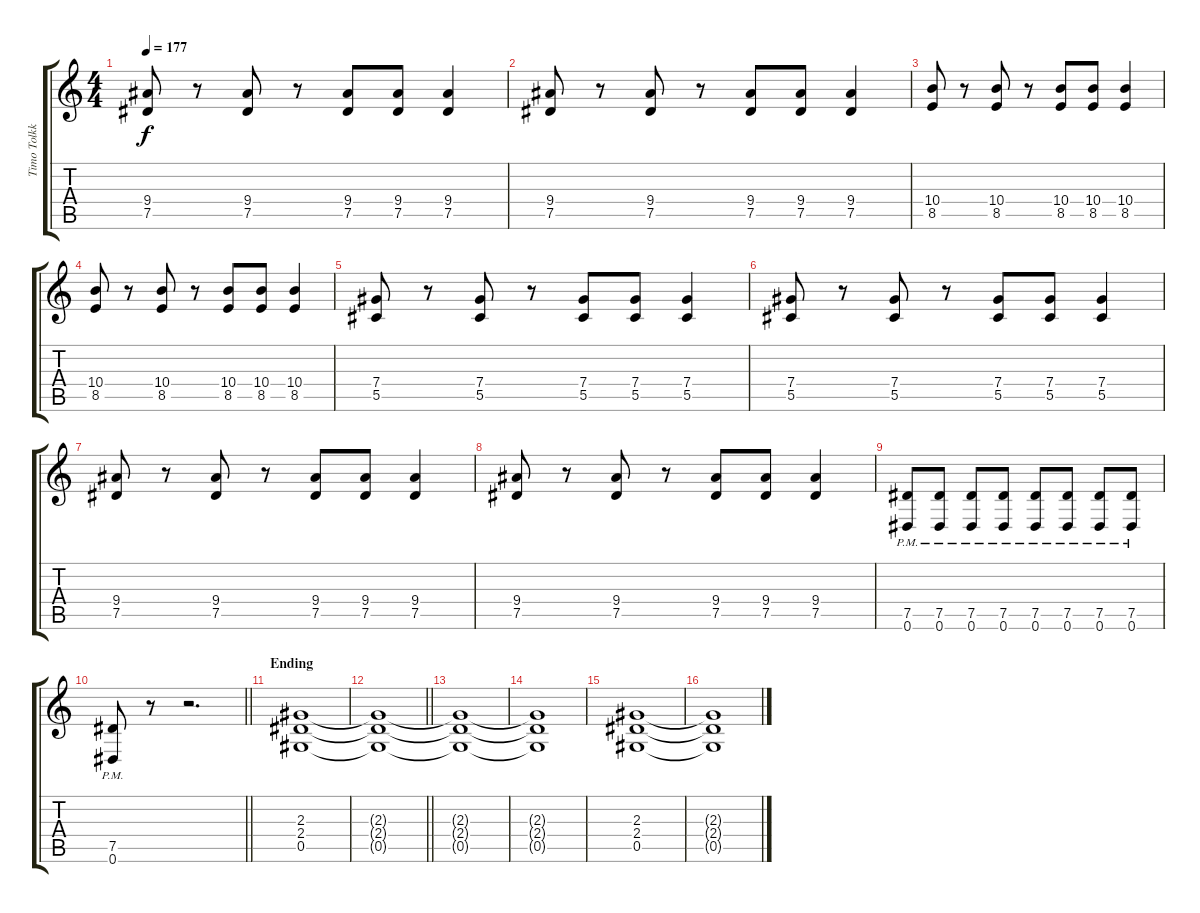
\track ("Timo Tolkki 2" "Timo Tolkk") {instrument distortionguitar}
\staff {score tabs}
\tuning (Eb4 Bb3 Gb3 Db3 Ab2 Eb2) {hide}
\ts (4 4)
\tempo 177
\clef g2
\ks c
(9.4 7.5).8{dy f} r.8 (9.4 7.5).8 r.8 (9.4 7.5).8 (9.4 7.5).8 (9.4 7.5).4 |
(9.4 7.5).8 r.8 (9.4 7.5).8 r.8 (9.4 7.5).8 (9.4 7.5).8 (9.4 7.5).4 |
(10.4 8.5).8 r.8 (10.4 8.5).8 r.8 (10.4 8.5).8 (10.4 8.5).8 (10.4 8.5).4 |
(10.4 8.5).8 r.8 (10.4 8.5).8 r.8 (10.4 8.5).8 (10.4 8.5).8 (10.4 8.5).4 |
(7.4 5.5).8 r.8 (7.4 5.5).8 r.8 (7.4 5.5).8 (7.4 5.5).8 (7.4 5.5).4 |
(7.4 5.5).8 r.8 (7.4 5.5).8 r.8 (7.4 5.5).8 (7.4 5.5).8 (7.4 5.5).4 |
(9.4 7.5).8 r.8 (9.4 7.5).8 r.8 (9.4 7.5).8 (9.4 7.5).8 (9.4 7.5).4 |
(9.4 7.5).8 r.8 (9.4 7.5).8 r.8 (9.4 7.5).8 (9.4 7.5).8 (9.4 7.5).4 |
(7.5{pm} 0.6{pm}).8 (7.5{pm} 0.6{pm}).8 (7.5{pm} 0.6{pm}).8 (7.5{pm} 0.6{pm}).8 (7.5{pm} 0.6{pm}).8 (7.5{pm} 0.6{pm}).8 (7.5{pm} 0.6{pm}).8 (7.5{pm} 0.6{pm}).8 |
\barLineRight lightlight
(7.5{pm} 0.6{pm}).8 r.8 r.2{d} |
\section ("" "Ending")
(2.3 2.4 0.5).1 |
\barLineRight lightlight
(2.3{t} 2.4{t} 0.5{t}).1 |
\section ("" "")
(2.3{t} 2.4{t} 0.5{t}).1 |
(2.3{t} 2.4{t} 0.5{t}).1 |
(2.3 2.4 0.5).1 |
(2.3{t} 2.4{t} 0.5{t}).1
